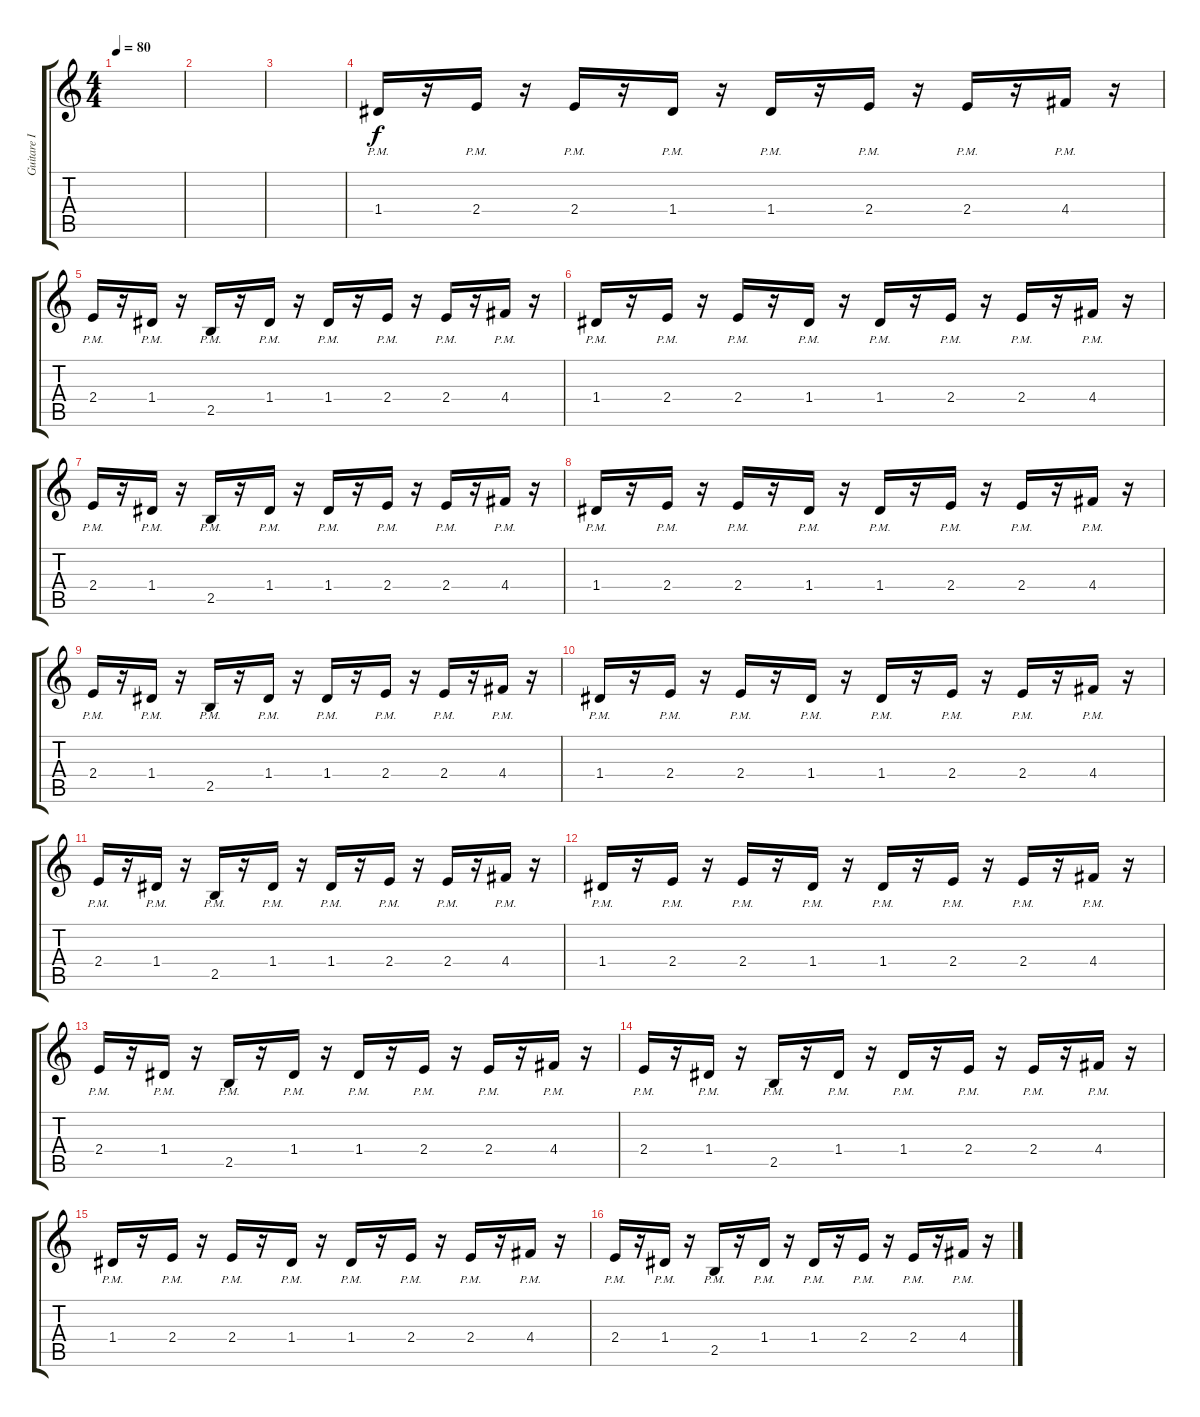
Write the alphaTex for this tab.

\track ("Guitare I" "Guitare I") {instrument overdrivenguitar}
\staff {score tabs}
\tuning (E4 B3 G3 D3 A2 E2) {hide}
\ts (4 4)
\tempo 80
\clef g2
\ks c
|
|
|
1.4{pm}.16 r.16 2.4{pm}.16 r.16 2.4{pm}.16 r.16 1.4{pm}.16 r.16 1.4{pm}.16 r.16 2.4{pm}.16 r.16 2.4{pm}.16 r.16 4.4{pm}.16 r.16 |
2.4{pm}.16 r.16 1.4{pm}.16 r.16 2.5{pm}.16 r.16 1.4{pm}.16 r.16 1.4{pm}.16 r.16 2.4{pm}.16 r.16 2.4{pm}.16 r.16 4.4{pm}.16 r.16 |
1.4{pm}.16 r.16 2.4{pm}.16 r.16 2.4{pm}.16 r.16 1.4{pm}.16 r.16 1.4{pm}.16 r.16 2.4{pm}.16 r.16 2.4{pm}.16 r.16 4.4{pm}.16 r.16 |
2.4{pm}.16 r.16 1.4{pm}.16 r.16 2.5{pm}.16 r.16 1.4{pm}.16 r.16 1.4{pm}.16 r.16 2.4{pm}.16 r.16 2.4{pm}.16 r.16 4.4{pm}.16 r.16 |
1.4{pm}.16 r.16 2.4{pm}.16 r.16 2.4{pm}.16 r.16 1.4{pm}.16 r.16 1.4{pm}.16 r.16 2.4{pm}.16 r.16 2.4{pm}.16 r.16 4.4{pm}.16 r.16 |
2.4{pm}.16 r.16 1.4{pm}.16 r.16 2.5{pm}.16 r.16 1.4{pm}.16 r.16 1.4{pm}.16 r.16 2.4{pm}.16 r.16 2.4{pm}.16 r.16 4.4{pm}.16 r.16 |
1.4{pm}.16 r.16 2.4{pm}.16 r.16 2.4{pm}.16 r.16 1.4{pm}.16 r.16 1.4{pm}.16 r.16 2.4{pm}.16 r.16 2.4{pm}.16 r.16 4.4{pm}.16 r.16 |
2.4{pm}.16 r.16 1.4{pm}.16 r.16 2.5{pm}.16 r.16 1.4{pm}.16 r.16 1.4{pm}.16 r.16 2.4{pm}.16 r.16 2.4{pm}.16 r.16 4.4{pm}.16 r.16 |
1.4{pm}.16 r.16 2.4{pm}.16 r.16 2.4{pm}.16 r.16 1.4{pm}.16 r.16 1.4{pm}.16 r.16 2.4{pm}.16 r.16 2.4{pm}.16 r.16 4.4{pm}.16 r.16 |
2.4{pm}.16 r.16 1.4{pm}.16 r.16 2.5{pm}.16 r.16 1.4{pm}.16 r.16 1.4{pm}.16 r.16 2.4{pm}.16 r.16 2.4{pm}.16 r.16 4.4{pm}.16 r.16 |
2.4{pm}.16 r.16 1.4{pm}.16 r.16 2.5{pm}.16 r.16 1.4{pm}.16 r.16 1.4{pm}.16 r.16 2.4{pm}.16 r.16 2.4{pm}.16 r.16 4.4{pm}.16 r.16 |
1.4{pm}.16 r.16 2.4{pm}.16 r.16 2.4{pm}.16 r.16 1.4{pm}.16 r.16 1.4{pm}.16 r.16 2.4{pm}.16 r.16 2.4{pm}.16 r.16 4.4{pm}.16 r.16 |
2.4{pm}.16 r.16 1.4{pm}.16 r.16 2.5{pm}.16 r.16 1.4{pm}.16 r.16 1.4{pm}.16 r.16 2.4{pm}.16 r.16 2.4{pm}.16 r.16 4.4{pm}.16 r.16
